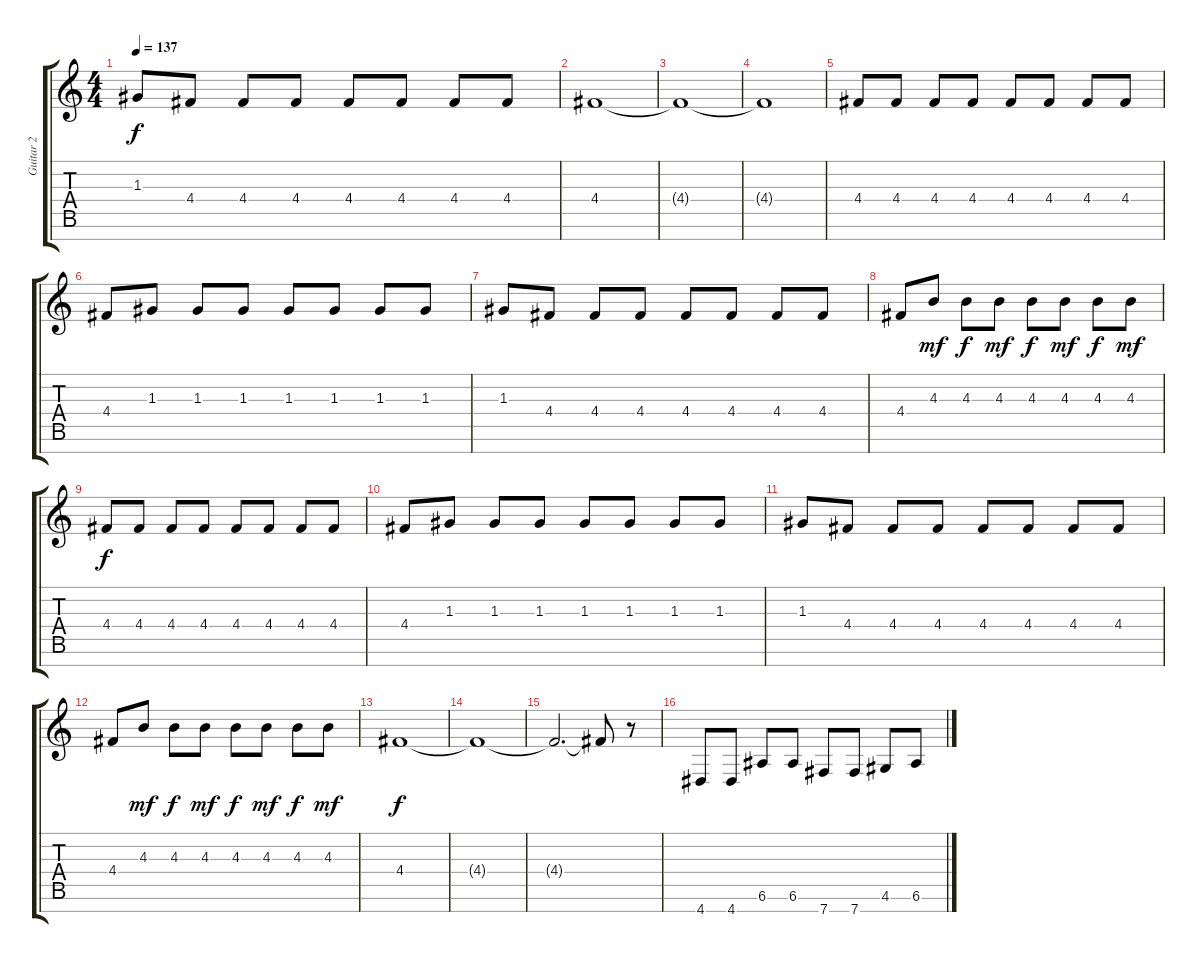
\track ("Guitar 2" "Guitar 2") {instrument overdrivenguitar}
\staff {score tabs}
\tuning (E4 B3 G3 D3 A2 E2 B1) {hide}
\ts (4 4)
\tempo 137
\clef g2
\ks c
1.3.8{dy f} 4.4.8 4.4.8 4.4.8 4.4.8 4.4.8 4.4.8 4.4.8 |
4.4.1 |
4.4{t}.1 |
4.4{t}.1 |
4.4.8 4.4.8 4.4.8 4.4.8 4.4.8 4.4.8 4.4.8 4.4.8 |
4.4.8 1.3.8 1.3.8 1.3.8 1.3.8 1.3.8 1.3.8 1.3.8 |
1.3.8 4.4.8 4.4.8 4.4.8 4.4.8 4.4.8 4.4.8 4.4.8 |
4.4.8 4.3.8{dy mf} 4.3.8{dy f} 4.3.8{dy mf} 4.3.8{dy f} 4.3.8{dy mf} 4.3.8{dy f} 4.3.8{dy mf} |
4.4.8{dy f} 4.4.8 4.4.8 4.4.8 4.4.8 4.4.8 4.4.8 4.4.8 |
4.4.8 1.3.8 1.3.8 1.3.8 1.3.8 1.3.8 1.3.8 1.3.8 |
1.3.8 4.4.8 4.4.8 4.4.8 4.4.8 4.4.8 4.4.8 4.4.8 |
4.4.8 4.3.8{dy mf} 4.3.8{dy f} 4.3.8{dy mf} 4.3.8{dy f} 4.3.8{dy mf} 4.3.8{dy f} 4.3.8{dy mf} |
4.4.1{dy f} |
4.4{t}.1 |
4.4{t}.2{d} 4.4{t}.8 r.8 |
4.7.8 4.7.8 6.6.8 6.6.8 7.7.8 7.7.8 4.6.8 6.6.8
